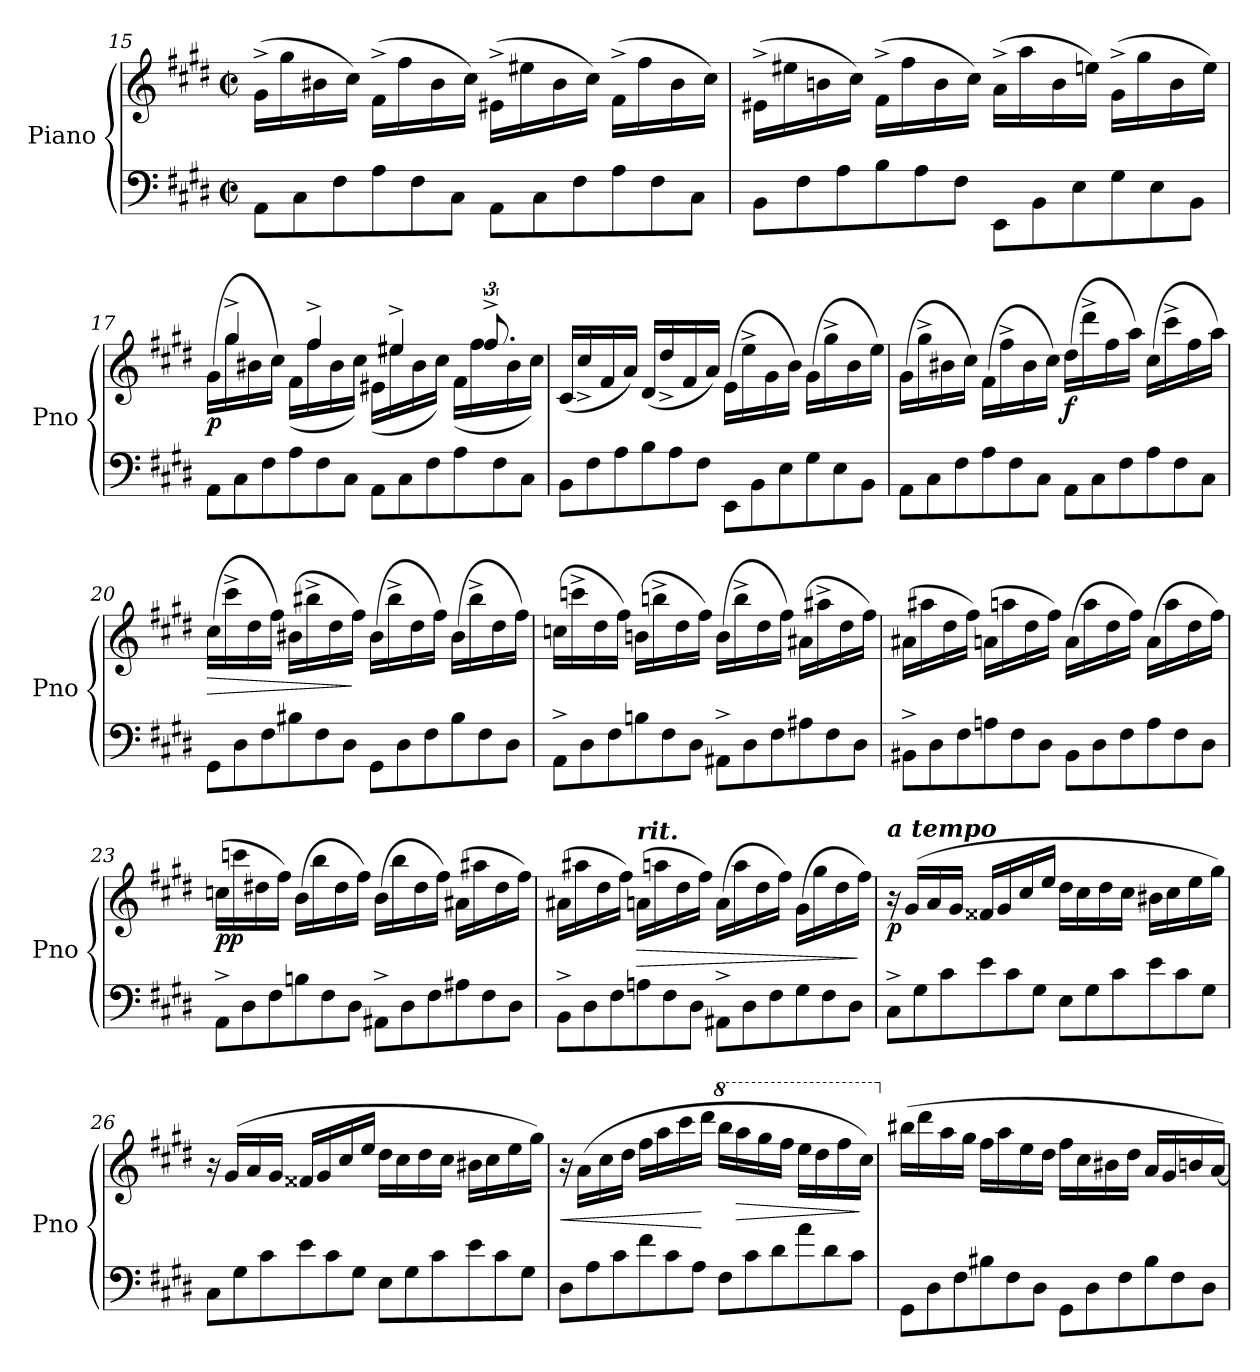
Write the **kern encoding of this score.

**kern	**kern	**dynam
*part1	*part1	*part1
*staff2	*staff1	*staff1/2
*I"Piano	*	*
*I'Pno	*	*
!!LO:LB:g=z
*clefF4	*clefG2	*
*k[f#c#g#d#]	*k[f#c#g#d#]	*
*M4/4	*M4/4	*
*met(c|)	*met(c|)	*
*Xtuplet	*	*
=15	=15	=15
12AA\L	(16g#^\LL	.
.	16gg#\	.
12C#\	.	.
.	16b#X\	.
12F#\	.	.
.	16cc#\JJ)	.
12A\	(16f#^\LL	.
.	16ff#\	.
12F#\	.	.
.	16b#\	.
12C#\J	.	.
.	16cc#\JJ)	.
12AA\L	(16e#X^\LL	.
.	16ee#X\	.
12C#\	.	.
.	16b#\	.
12F#\	.	.
.	16cc#\JJ)	.
12A\	(16f#^\LL	.
.	16ff#\	.
12F#\	.	.
.	16b#\	.
12C#\J	.	.
.	16cc#\JJ)	.
=16	=16	=16
12BB\L	(16e#X^\LL	.
.	16ee#X\	.
12F#\	.	.
.	16bn\	.
12A\	.	.
.	16cc#\JJ)	.
12B\	(16f#^\LL	.
.	16ff#\	.
12A\	.	.
.	16b\	.
12F#\J	.	.
.	16cc#\JJ)	.
12EE\L	(16a^\LL	.
.	16aa\	.
12BB\	.	.
.	16b\	.
12E\	.	.
.	16een\JJ)	.
12G#\	(16g#^\LL	.
.	16gg#\	.
12E\	.	.
.	16b\	.
12BB\J	.	.
.	16ee\JJ)	.
!!LO:LB:g=z
=17	=17	=17
*	*^	*
!	!	!	!LO:DY:b
12AA\L	16ryy	(16g#\LL	p
.	4gg#^/	16gg#\	.
12C#\	.	.	.
.	.	16b#X\	.
12F#\	.	.	.
.	.	16cc#\JJ)	.
12A\	.	(16f#\LL	.
.	4ff#^/	16ff#\	.
12F#\	.	.	.
.	.	16b#\	.
12C#\J	.	.	.
.	.	16cc#\JJ)	.
12AA\L	.	(16e#X\LL	.
.	4ee#X^/	16ee#\	.
12C#\	.	.	.
.	.	16b#\	.
12F#\	.	.	.
.	.	16cc#\JJ)	.
12A\	.	(16f#\LL	.
.	12.ff#^/	16ff#\	.
12F#\	.	.	.
.	.	16b#\	.
12C#\J	.	.	.
.	16ryy	16cc#\JJ)	.
*	*v	*v	*
!!LO:LB:g=z
=18	=18	=18
12BB\L	(16c#/LL	.
.	16cc#^/	.
12F#\	.	.
!	!	!LO:DY:b
.	16f#/	other-dynamics
12A\	.	.
.	16a/JJ)	.
12B\	(16d#/LL	.
.	16dd#^/	.
12A\	.	.
.	16f#/	.
12F#\J	.	.
.	16a/JJ)	.
12EE\L	(16e\LL	.
.	16ee^\	.
12BB\	.	.
.	16g#\	.
12E\	.	.
.	16b\JJ)	.
12G#\	(16g#\LL	.
.	16gg#^\	.
12E\	.	.
.	16b\	.
12BB\J	.	.
.	16ee\JJ)	.
=19	=19	=19
12AA\L	(16g#\LL	.
.	16gg#^\	.
12C#\	.	.
.	16b#X\	.
12F#\	.	.
.	16cc#\JJ)	.
12A\	(16f#\LL	.
.	16ff#^\	.
12F#\	.	.
.	16b#\	.
12C#\J	.	.
.	16cc#\JJ)	.
!	!	!LO:DY:b
12AA\L	(16dd#\LL	f
.	16ddd#^\	.
12C#\	.	.
.	16ff#\	.
12F#\	.	.
.	16aa\JJ)	.
12A\	(16cc#\LL	.
.	16ccc#^\	.
12F#\	.	.
.	16ff#\	.
12C#\J	.	.
.	16aa\JJ)	.
=20	=20	=20
!	!	!LO:HP:b
12GG#\L	(16cc#\LL	>
.	16ccc#^\	.
12D#\	.	.
.	16dd#\	.
12F#\	.	.
.	16ff#\JJ)	.
12B#X\	(16b#X\LL	.
.	16bb#X^\	.
12F#\	.	.
.	16dd#\	.
12D#\J	.	.
.	16ff#\JJ)	]
!	!	!LO:DY:b
12GG#\L	(16b#\LL	other-dynamics
.	16bb#^\	.
12D#\	.	.
.	16dd#\	.
12F#\	.	.
.	16ff#\JJ)	.
12B#\	(16b#\LL	.
.	16bb#^\	.
12F#\	.	.
.	16dd#\	.
12D#\J	.	.
.	16ff#\JJ)	.
!!LO:LB:g=z
=21	=21	=21
12AA^\L	(16ccn\LL	.
.	16cccn^\	.
12D#\	.	.
.	16dd#\	.
12F#\	.	.
.	16ff#\JJ)	.
12Bn\	(16bn\LL	.
.	16bbn^\	.
12F#\	.	.
.	16dd#\	.
12D#\J	.	.
.	16ff#\JJ)	.
12AA#X^\L	(16b\LL	.
.	16bb^\	.
12D#\	.	.
.	16dd#\	.
12F#\	.	.
.	16ff#\JJ)	.
12A#X\	(16a#X\LL	.
.	16aa#X^\	.
12F#\	.	.
.	16dd#\	.
12D#\J	.	.
.	16ff#\JJ)	.
=22	=22	=22
12BB#X^\L	(16a#X\LL	.
.	16aa#X\	.
12D#\	.	.
.	16dd#\	.
12F#\	.	.
.	16ff#\JJ)	.
12An\	(16an\LL	.
.	16aan\	.
12F#\	.	.
.	16dd#\	.
12D#\J	.	.
.	16ff#\JJ)	.
12BB#\L	(16a\LL	.
.	16aa\	.
12D#\	.	.
.	16dd#\	.
12F#\	.	.
.	16ff#\JJ)	.
12A\	(16a\LL	.
.	16aa\	.
12F#\	.	.
.	16dd#\	.
12D#\J	.	.
.	16ff#\JJ)	.
!!LO:PB:g=z
=23	=23	=23
!	!	!LO:DY:b
12AA^\L	(16ccn\LL	pp
.	16cccn\	.
12D#\	.	.
.	16dd#X\	.
12F#\	.	.
.	16ff#\JJ)	.
12Bn\	(16b\LL	.
.	16bb\	.
12F#\	.	.
.	16dd#\	.
12D#\J	.	.
.	16ff#\JJ)	.
12AA#X^\L	(16b\LL	.
.	16bb\	.
12D#\	.	.
.	16dd#\	.
12F#\	.	.
.	16ff#\JJ)	.
12A#X\	(16a#X\LL	.
.	16aa#X\	.
12F#\	.	.
.	16dd#\	.
12D#\J	.	.
.	16ff#\JJ)	.
!!LO:LB:g=z
=24	=24	=24
12BB^\L	(16a#X\LL	.
.	16aa#X\	.
12D#\	.	.
.	16dd#\	.
12F#\	.	.
.	16ff#\JJ)	.
!	!LO:TX:a:Bi:t=rit.	!
!	!	!LO:HP:b
12An\	(16an\LL	>
.	16aan\	.
12F#\	.	.
.	16dd#\	.
12D#\J	.	.
.	16ff#\JJ)	.
12AA#X^\L	(16a\LL	.
.	16aa\	.
12D#\	.	.
.	16dd#\	.
12F#\	.	.
.	16ff#\JJ)	.
12G#\	(16g#\LL	.
.	16gg#\	.
12F#\	.	.
.	16dd#\	.
12D#\J	.	.
.	16ff#\JJ)	]
=25	=25	=25
!	!LO:TX:a:Bi:t=a tempo	!
!	!	!LO:DY:b
12C#^\L	16r	p
.	(16g#/LL	.
12G#\	.	.
.	16a/	.
12c#\	.	.
.	16g#/JJ	.
12e\	16f##X/LL	.
.	16g#/	.
12c#\	.	.
.	16cc#/	.
12G#\J	.	.
.	16ee/JJ	.
12E\L	16dd#\LL	.
.	16cc#\	.
12G#\	.	.
.	16dd#\	.
12c#\	.	.
.	16cc#\JJ	.
12e\	16b#X\LL	.
.	16cc#\	.
12c#\	.	.
.	16ee\	.
12G#\J	.	.
.	16gg#\JJ)	.
!!LO:LB:g=z
=26	=26	=26
12C#\L	16r	.
.	(16g#/LL	.
12G#\	.	.
.	16a/	.
12c#\	.	.
.	16g#/JJ	.
12e\	16f##X/LL	.
.	16g#/	.
12c#\	.	.
.	16cc#/	.
12G#\J	.	.
.	16ee/JJ	.
12E\L	16dd#\LL	.
.	16cc#\	.
12G#\	.	.
.	16dd#\	.
12c#\	.	.
.	16cc#\JJ	.
12e\	16b#X\LL	.
.	16cc#\	.
12c#\	.	.
.	16ee\	.
12G#\J	.	.
.	16gg#\JJ)	.
!!LO:LB:g=z
=27	=27	=27
!	!	!LO:HP:b
12D#\L	16r	<
.	(16a\LL	.
12A\	.	.
.	16cc#\	.
12c#\	.	.
.	16dd#\JJ	.
12f#\	16ff#\LL	.
.	16aa\	.
12c#\	.	.
.	16ccc#\	.
12A\J	.	.
.	16ddd#\JJ	[
*	*8va	*
12F#\L	16bbb\LL	.
!	!	!LO:HP:b
.	16aaa\	>
12c#\	.	.
.	16ggg#\	.
12d#\	.	.
.	16fff#\JJ	.
12a\	16eee\LL	.
.	16ddd#\	.
12d#\	.	.
.	16fff#\	.
12c#\J	.	.
.	16ccc#\JJ)	]
=28	=28	=28
*	*X8va	*
12GG#\L	(16bb#X\LL	.
.	16ddd#\	.
12D#\	.	.
.	16aa\	.
12F#\	.	.
.	16gg#\JJ	.
12B#X\	16ff#\LL	.
.	16aa\	.
12F#\	.	.
.	16ee\	.
12D#\J	.	.
.	16dd#\JJ	.
12GG#\L	16ff#\LL	.
.	16cc#\	.
12D#\	.	.
.	16b#X\	.
12F#\	.	.
.	16dd#\JJ	.
12B#\	16a/LL	.
.	16g#/	.
12F#\	.	.
.	16bn/	.
12D#\J	.	.
.	[16a/JJ)	.
=	=	=
*-	*-	*-
